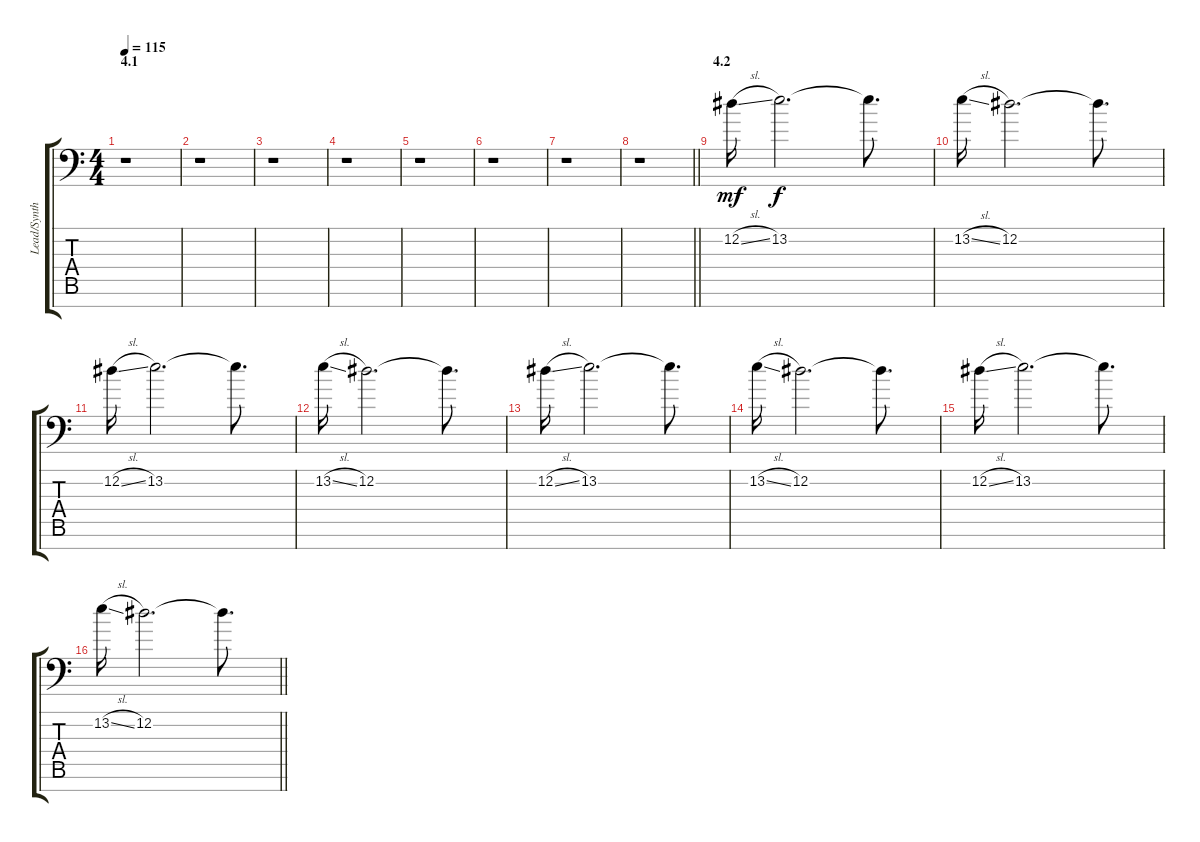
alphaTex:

\track ("Lead/Synth" "Lead/Synth") {instrument distortionguitar}
\staff {score tabs}
\tuning (A3 Eb3 B2 Gb2 Db2 Ab1 Eb1) {hide}
\ts (4 4)
\section ("" "4.1")
\tempo 115
\clef f4
\ks c
r.1{dy f} |
r.1 |
r.1 |
r.1 |
r.1 |
r.1 |
r.1 |
\barLineRight lightlight
r.1 |
\section ("" "4.2")
12.2{sl}.16{dy mf} 13.2.2{d dy f} 13.2{t}.8{d} |
13.2{sl}.16 12.2.2{d} 12.2{t}.8{d} |
12.2{sl}.16 13.2.2{d} 13.2{t}.8{d} |
13.2{sl}.16 12.2.2{d} 12.2{t}.8{d} |
12.2{sl}.16 13.2.2{d} 13.2{t}.8{d} |
13.2{sl}.16 12.2.2{d} 12.2{t}.8{d} |
12.2{sl}.16 13.2.2{d} 13.2{t}.8{d} |
\barLineRight lightlight
13.2{sl}.16 12.2.2{d} 12.2{t}.8{d}
